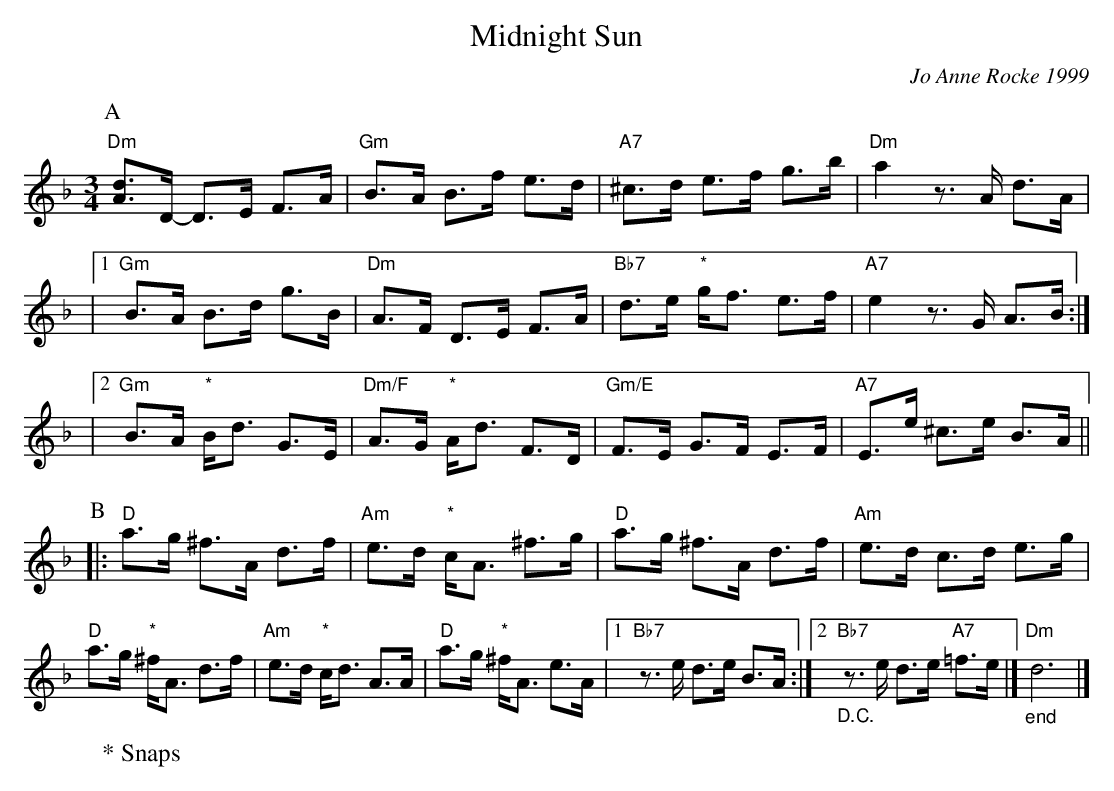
X:1
T:Midnight Sun
C:Jo Anne Rocke 1999
M:3/4
K:Dm
P:A
"Dm" [dA]>D- D>E F>A| "Gm"B>A B>f e>d | "A7"^c>d e>f g>b| "Dm"a2 z>A d>A|
|1"Gm"B>A B>d g>B|"Dm"A>F D>E F>A | "Bb7" d>e "*"g<f e>f | "A7"e2 z>G A>B:|
|2"Gm"B>A "*"B<d G>E| "Dm/F" A>G "*"A<d F>D| "Gm/E" F>E G>F E>F | "A7" E>e ^c>e B>A||
P:B
|:"D"a>g ^f>A d>f | "Am" e>d "*"c<A ^f>g | "D"a>g ^f>A d>f | "Am"e>d c>d e>g|
"D"a>g "*"^f<A d>f | "Am" e>d "*"c<d A>A | "D"a>g "*"^f<A e>A |1"Bb7" z>e d>e B>A:|2"_D.C.""Bb7" z>e d>e "A7"=f>e|]"_end" "Dm" d6|]
W:* Snaps
